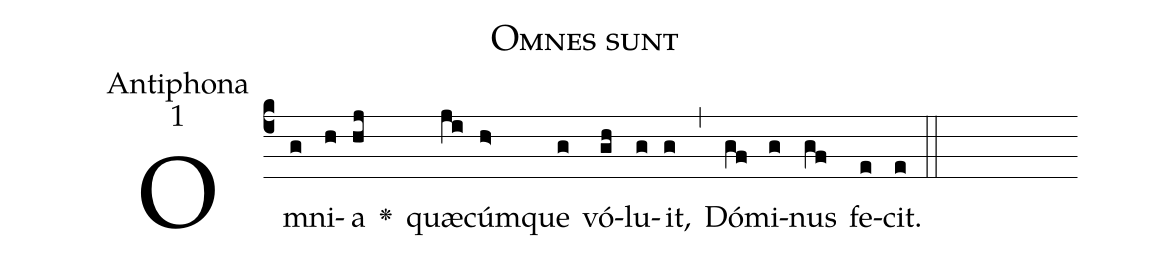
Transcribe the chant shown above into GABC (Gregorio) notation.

name:Omnes sunt;
office-part:Antiphona;
mode:1;
%%
(c4)Om(g)ni(h)a(hj) <v>\greheightstar</v>() quæ(ji)cúm(h>)que(g) vó(gh)lu(g)it,(g) (,) Dó(gf)mi(g)nus(gf) fe(e)cit.(e) (::)
